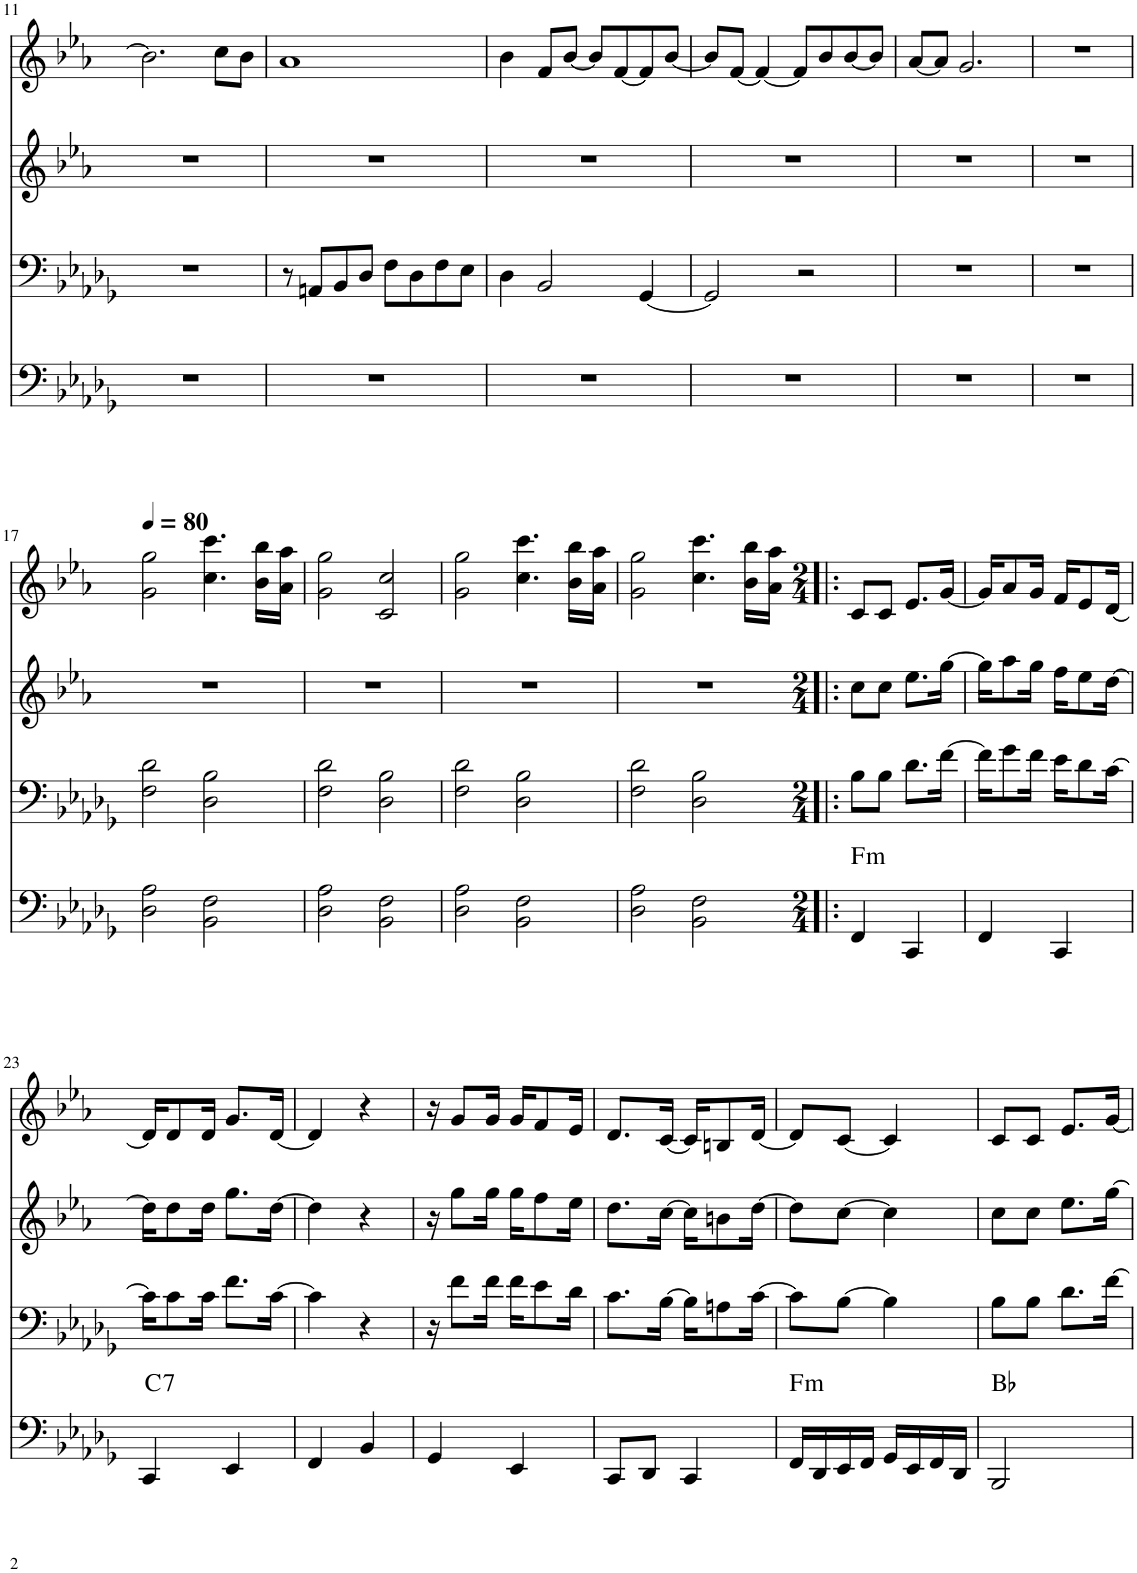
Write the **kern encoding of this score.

**kern	**harte	**kern	**kern	**kern
*part3	*part3	*part2	*part1	*part1
*staff4	*	*staff3	*staff2	*staff1
*I"Tuba	*	*I"Trombone	*I"Trompete Bb	*
*I'Tba	*	*I'Trb	*I'Tpt	*
!!LO:PB:g=z
*clefF4	*	*clefF4	*clefG2	*clefG2
*	*	*	*Trd1c2	*Trd1c2
*k[b-e-a-d-g-]	*	*k[b-e-a-d-g-]	*k[b-e-a-]	*k[b-e-a-]
*M4/4	*	*M4/4	*M4/4	*M4/4
=11	=11	=11	=11	=11
1r	.	1r	1r	2.b-\]
.	.	.	.	8cc\L
.	.	.	.	8b-\J
=12	=12	=12	=12	=12
1r	.	8r	1r	1a-
.	.	8AAn/L	.	.
.	.	8BB-/	.	.
.	.	8D-/J	.	.
.	.	8F\L	.	.
.	.	8D-\	.	.
.	.	8F\	.	.
.	.	8E-\J	.	.
=13	=13	=13	=13	=13
1r	.	4D-\	1r	4b-\
.	.	2BB-/	.	8f/L
.	.	.	.	[8b-/J
.	.	.	.	8b-/L]
.	.	.	.	[8f/
.	.	[4GG-/	.	8f/]
.	.	.	.	[8b-/J
=14	=14	=14	=14	=14
1r	.	2GG-/]	1r	8b-/L]
.	.	.	.	[8f/J
.	.	.	.	4f/_
.	.	2r	.	8f/L]
.	.	.	.	8b-/
.	.	.	.	[8b-/
.	.	.	.	8b-/J]
=15	=15	=15	=15	=15
1r	.	1r	1r	[8a-/L
.	.	.	.	8a-/J]
.	.	.	.	2.g/
=16	=16	=16	=16	=16
1r	.	1r	1r	1r
!!LO:LB:g=z
=17	=17	=17	=17	=17
2D-\ 2A-\	.	2F\ 2d-\	1r	2g\ 2gg\
2BB-\ 2F\	.	2D-\ 2B-\	.	4.cc\ 4.ccc\
.	.	.	.	16b-\ 16bb-\LL
.	.	.	.	16a-\ 16aa-\JJ
=18	=18	=18	=18	=18
2D-\ 2A-\	.	2F\ 2d-\	1r	2g\ 2gg\
2BB-\ 2F\	.	2D-\ 2B-\	.	2c/ 2cc/
=19	=19	=19	=19	=19
2D-\ 2A-\	.	2F\ 2d-\	1r	2g\ 2gg\
2BB-\ 2F\	.	2D-\ 2B-\	.	4.cc\ 4.ccc\
.	.	.	.	16b-\ 16bb-\LL
.	.	.	.	16a-\ 16aa-\JJ
=20	=20	=20	=20	=20
2D-\ 2A-\	.	2F\ 2d-\	1r	2g\ 2gg\
2BB-\ 2F\	.	2D-\ 2B-\	.	4.cc\ 4.ccc\
.	.	.	.	16b-\ 16bb-\LL
.	.	.	.	16a-\ 16aa-\JJ
=21!|:	=21!|:	=21!|:	=21!|:	=21!|:
*M2/4	*	*M2/4	*M2/4	*M2/4
!	!LO:H:kt=m	!	!	!
4FF/	F:min	8B-\L	8cc\L	8c/L
.	.	8B-\J	8cc\J	8c/J
4CC/	.	8.d-\L	8.ee-\L	8.e-/L
.	.	[16f\Jk	[16gg\Jk	[16g/Jk
=22	=22	=22	=22	=22
4FF/	.	16f\KL]	16gg\KL]	16g/KL]
.	.	8g-\	8aa-\	8a-/
.	.	16f\Jk	16gg\Jk	16g/Jk
4CC/	.	16e-\KL	16ff\KL	16f/KL
.	.	8d-\	8ee-\	8e-/
.	.	[16c\Jk	[16dd\Jk	[16d/Jk
!!LO:LB:g=z
=23	=23	=23	=23	=23
!	!LO:H:kt=7	!	!	!
4CC/	C:7	16c\KL]	16dd\KL]	16d/KL]
.	.	8c\	8dd\	8d/
.	.	16c\Jk	16dd\Jk	16d/Jk
4EE-/	.	8.f\L	8.gg\L	8.g/L
.	.	[16c\Jk	[16dd\Jk	[16d/Jk
=24	=24	=24	=24	=24
4FF/	.	4c\]	4dd\]	4d/]
4BB-/	.	4r	4r	4r
=25	=25	=25	=25	=25
4GG-/	.	16r	16r	16r
.	.	8f\L	8gg\L	8g/L
.	.	16f\Jk	16gg\Jk	16g/Jk
4EE-/	.	16f\KL	16gg\KL	16g/KL
.	.	8e-\	8ff\	8f/
.	.	16d-\Jk	16ee-\Jk	16e-/Jk
=26	=26	=26	=26	=26
8CC/L	.	8.c\L	8.dd\L	8.d/L
8DD-/J	.	.	.	.
.	.	[16B-\Jk	[16cc\Jk	[16c/Jk
4CC/	.	16B-\KL]	16cc\KL]	16c/KL]
.	.	8An\	8bn\	8Bn/
.	.	[16c\Jk	[16dd\Jk	[16d/Jk
=27	=27	=27	=27	=27
!	!LO:H:kt=m	!	!	!
16FF/LL	F:min	8c\L]	8dd\L]	8d/L]
16DD-/	.	.	.	.
16EE-/	.	[8B-\J	[8cc\J	[8c/J
16FF/JJ	.	.	.	.
16GG-/LL	.	4B-\]	4cc\]	4c/]
16EE-/	.	.	.	.
16FF/	.	.	.	.
16DD-/JJ	.	.	.	.
=28	=28	=28	=28	=28
2BBB-/	Bb:maj	8B-\L	8cc\L	8c/L
.	.	8B-\J	8cc\J	8c/J
.	.	8.d-\L	8.ee-\L	8.e-/L
.	.	[16f\Jk	[16gg\Jk	[16g/Jk
=	=	=	=	=
*-	*-	*-	*-	*-
